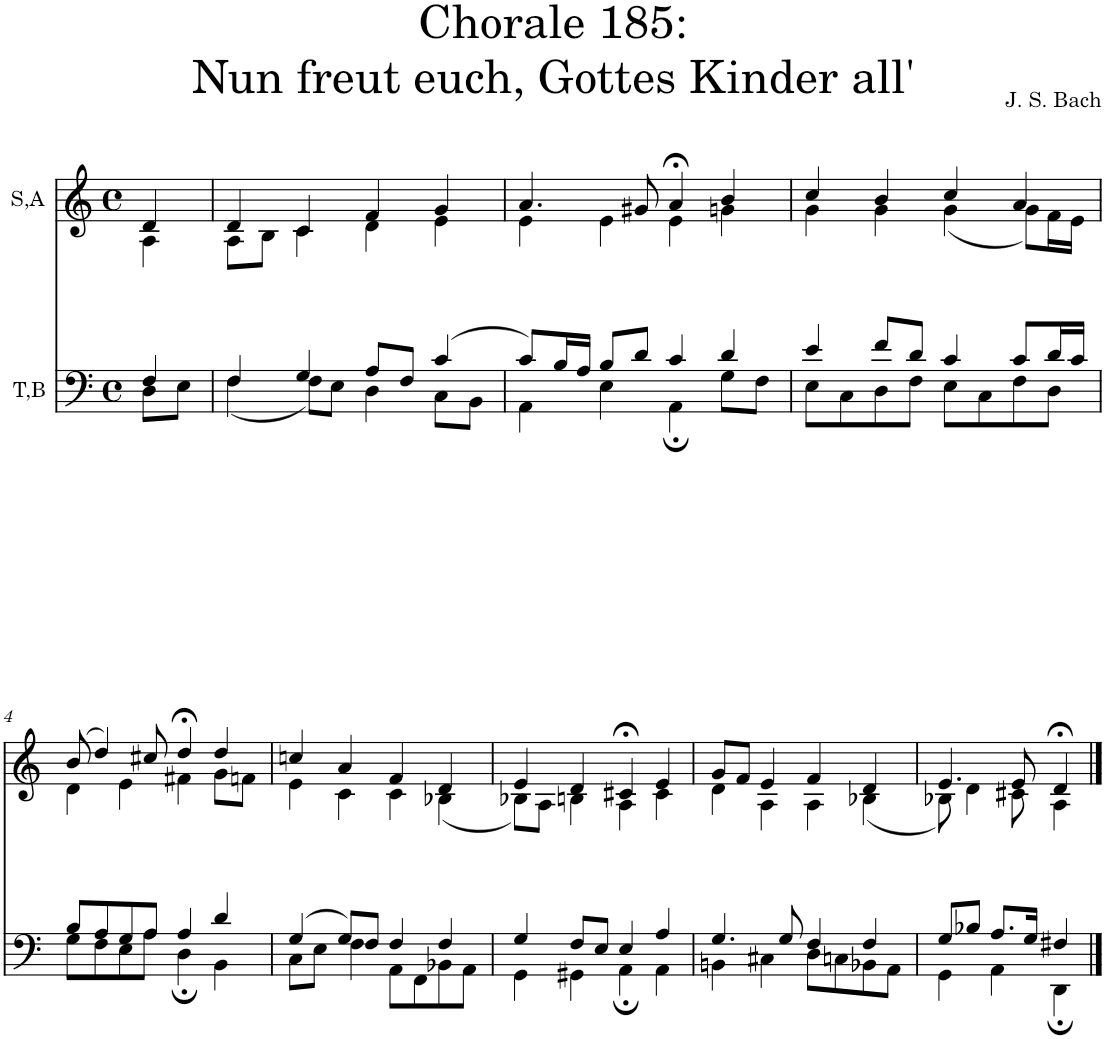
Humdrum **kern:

**kern	**kern
*part2	*part1
*staff2	*staff1
*I"T,B	*I"S,A
*clefF4	*clefG2
*k[]	*k[]
*M4/4	*M4/4
*met(c)	*met(c)
=	=
*^	*^
4F/	8D\L	4d/	4A\
.	8E\J	.	.
=1	=1	=1	=1
4F/	(<4F\	4d/	8A\L
.	.	.	8B\J
4G/	8F\L)	4c/	4c\
.	8E\J	.	.
8A/L	4D\	4f/	4d\
8F/J	.	.	.
(>4c/	8C\L	4g/	4e\
.	8BB\J	.	.
=2	=2	=2	=2
8c/L)	4AA\	4.a/	4e\
16B/L	.	.	.
16A/JJ	.	.	.
8B/L	4E\	.	4e\
8d/J	.	8g#X/	.
4c/	4AA;\	4a;</	4e\
4d/	8G\L	4b/	4gn\
.	8F\J	.	.
=3	=3	=3	=3
4e/	8E\L	4cc/	4g\
.	8C\	.	.
8f/L	8D\	4b/	4g\
8d/J	8F\J	.	.
4c/	8E\L	4cc/	(<4g\
.	8C\	.	.
8c/L	8F\	4a/	8g\L)
16d/L	8D\J	.	16f\L
16c/JJ	.	.	16e\JJ
!!LO:LB:g=z	!!
=4	=4	=4	=4
8B/L	8G\L	(>8b/	4d\
8A/	8F\	4dd/)	.
8G/	8E\	.	4e\
8A/J	8A\J	8cc#X/	.
4A/	4D;\	4dd;</	4f#X\
4d/	4BB\	4dd/	8g\L
.	.	.	8fn\J
=5	=5	=5	=5
(>4G/	8C\L	4ccn/	4e\
.	8E\J	.	.
8G/L)	4F\	4a/	4c\
8F/J	.	.	.
4F/	8AA\L	4f/	4c\
.	8FF\	.	.
4F/	8BB-X\	4d/	(<4B-X\
.	8AA\J	.	.
=6	=6	=6	=6
4G/	4GG\	4e/	8B-X\L)
.	.	.	8A\J
8F/L	4GG#X\	4d/	4Bn\
8E/J	.	.	.
4E/	4AA;\	4c#X;</	4A\
4A/	4AA\	4e/	4c#\
=7	=7	=7	=7
4.G/	4BBn\	8g/L	4d\
.	.	8f/J	.
.	4C#X\	4e/	4A\
8G/	.	.	.
4F/	8D\L	4f/	4A\
.	8Cn\	.	.
4F/	8BB-X\	4d/	(<4B-X\
.	8AA\J	.	.
=8	=8	=8	=8
8G/L	4GG\	4.e/	8B-X\)
8B-X/J	.	.	4d\
8.A/L	4AA\	.	.
.	.	8e/	8c#X\
16G/Jk	.	.	.
4F#X/	4DD;\	4d;</	4A\
*v	*v	*	*
*	*v	*v
==	==
*-	*-
